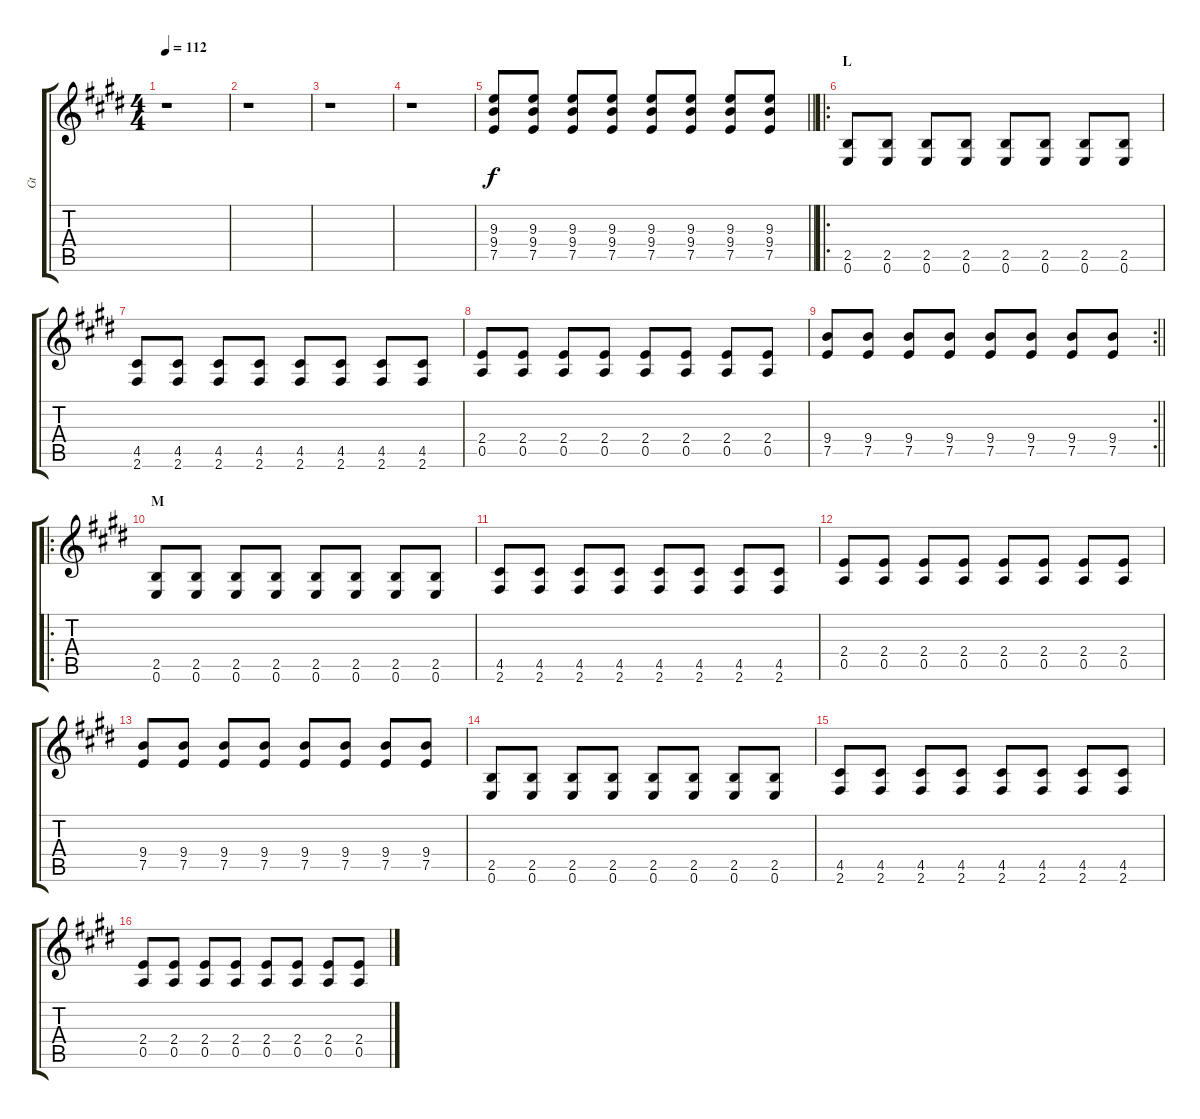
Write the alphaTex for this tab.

\track ("Gt" "Gt") {instrument overdrivenguitar}
\staff {score tabs}
\tuning (E4 B3 G3 D3 A2 E2) {hide}
\ts (4 4)
\tempo 112
\clef g2
\ks e
r.1{dy f} |
r.1 |
r.1 |
r.1 |
\barLineRight lightlight
(9.3 9.4 7.5).8 (9.3 9.4 7.5).8 (9.3 9.4 7.5).8 (9.3 9.4 7.5).8 (9.3 9.4 7.5).8 (9.3 9.4 7.5).8 (9.3 9.4 7.5).8 (9.3 9.4 7.5).8 |
\ro
\section ("" "L")
(2.5 0.6).8 (2.5 0.6).8 (2.5 0.6).8 (2.5 0.6).8 (2.5 0.6).8 (2.5 0.6).8 (2.5 0.6).8 (2.5 0.6).8 |
(4.5 2.6).8 (4.5 2.6).8 (4.5 2.6).8 (4.5 2.6).8 (4.5 2.6).8 (4.5 2.6).8 (4.5 2.6).8 (4.5 2.6).8 |
(2.4 0.5).8 (2.4 0.5).8 (2.4 0.5).8 (2.4 0.5).8 (2.4 0.5).8 (2.4 0.5).8 (2.4 0.5).8 (2.4 0.5).8 |
\rc 2
\barLineRight lightlight
(9.4 7.5).8 (9.4 7.5).8 (9.4 7.5).8 (9.4 7.5).8 (9.4 7.5).8 (9.4 7.5).8 (9.4 7.5).8 (9.4 7.5).8 |
\ro
\section ("" "M")
(2.5 0.6).8 (2.5 0.6).8 (2.5 0.6).8 (2.5 0.6).8 (2.5 0.6).8 (2.5 0.6).8 (2.5 0.6).8 (2.5 0.6).8 |
(4.5 2.6).8 (4.5 2.6).8 (4.5 2.6).8 (4.5 2.6).8 (4.5 2.6).8 (4.5 2.6).8 (4.5 2.6).8 (4.5 2.6).8 |
(2.4 0.5).8 (2.4 0.5).8 (2.4 0.5).8 (2.4 0.5).8 (2.4 0.5).8 (2.4 0.5).8 (2.4 0.5).8 (2.4 0.5).8 |
(9.4 7.5).8 (9.4 7.5).8 (9.4 7.5).8 (9.4 7.5).8 (9.4 7.5).8 (9.4 7.5).8 (9.4 7.5).8 (9.4 7.5).8 |
(2.5 0.6).8 (2.5 0.6).8 (2.5 0.6).8 (2.5 0.6).8 (2.5 0.6).8 (2.5 0.6).8 (2.5 0.6).8 (2.5 0.6).8 |
(4.5 2.6).8 (4.5 2.6).8 (4.5 2.6).8 (4.5 2.6).8 (4.5 2.6).8 (4.5 2.6).8 (4.5 2.6).8 (4.5 2.6).8 |
(2.4 0.5).8 (2.4 0.5).8 (2.4 0.5).8 (2.4 0.5).8 (2.4 0.5).8 (2.4 0.5).8 (2.4 0.5).8 (2.4 0.5).8
